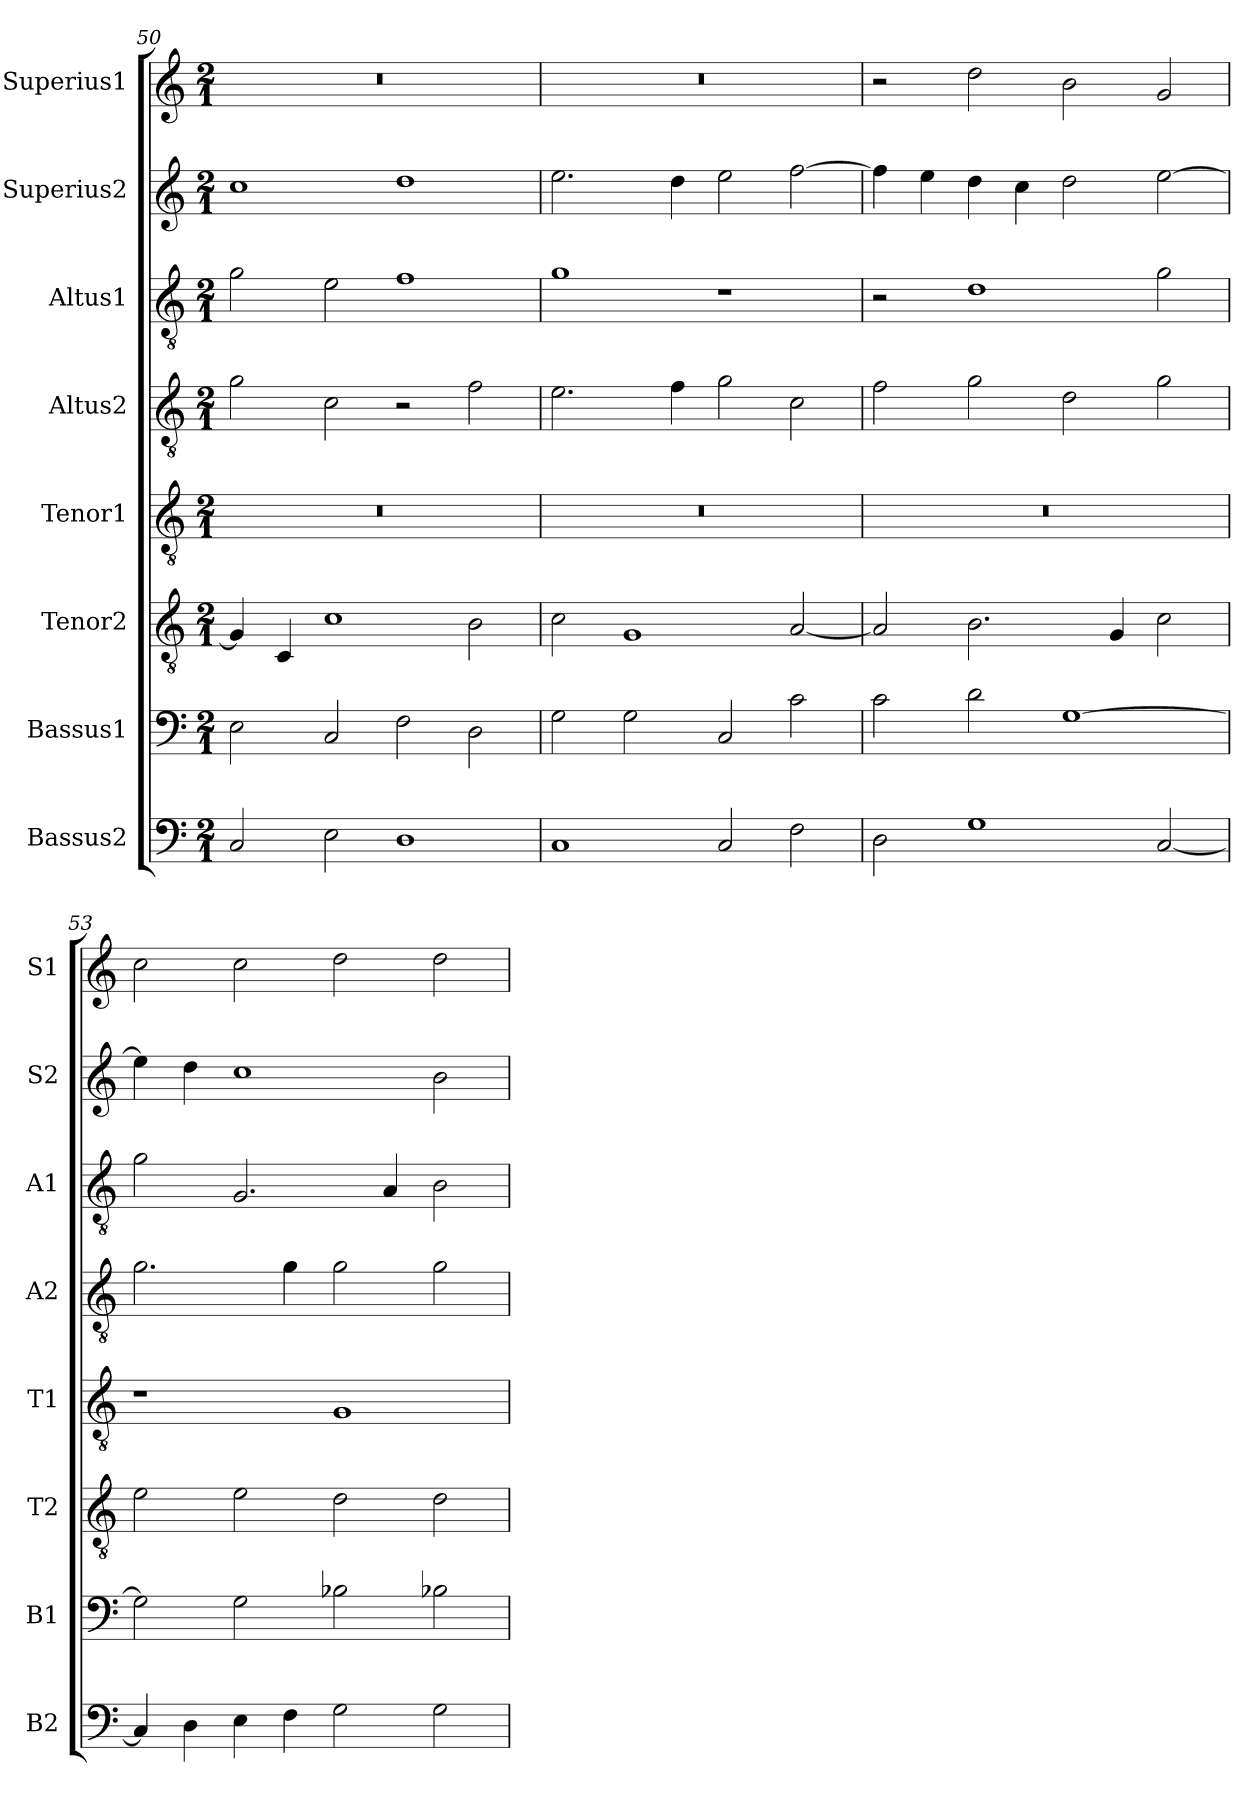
**kern	**kern	**kern	**kern	**kern	**kern	**kern	**kern
*part8	*part7	*part6	*part5	*part4	*part3	*part2	*part1
*staff8	*staff7	*staff6	*staff5	*staff4	*staff3	*staff2	*staff1
*I"Bassus2	*I"Bassus1	*I"Tenor2	*I"Tenor1	*I"Altus2	*I"Altus1	*I"Superius2	*I"Superius1
*I'B2	*I'B1	*I'T2	*I'T1	*I'A2	*I'A1	*I'S2	*I'S1
*clefF4	*clefF4	*clefGv2	*clefGv2	*clefGv2	*clefGv2	*clefG2	*clefG2
*k[]	*k[]	*k[]	*k[]	*k[]	*k[]	*k[]	*k[]
*M2/1	*M2/1	*M2/1	*M2/1	*M2/1	*M2/1	*M2/1	*M2/1
=50	=50	=50	=50	=50	=50	=50	=50
2C	2E	4G]	0r	2g	2g	1cc	0r
.	.	4C	.	.	.	.	.
2E	2C	1c	.	2c	2e	.	.
1D	2F	.	.	2r	1f	1dd	.
.	2D	2B	.	2f	.	.	.
=51	=51	=51	=51	=51	=51	=51	=51
1C	2G	2c	0r	2.e	1g	2.ee	0r
.	2G	1G	.	.	.	.	.
.	.	.	.	4f	.	4dd	.
2C	2C	.	.	2g	1r	2ee	.
2F	2c	[2A	.	2c	.	[2ff	.
=52	=52	=52	=52	=52	=52	=52	=52
2D	2c	2A]	0r	2f	2r	4ff]	2r
.	.	.	.	.	.	4ee	.
1G	2d	2.B	.	2g	1d	4dd	2dd
.	.	.	.	.	.	4cc	.
.	[1G	.	.	2d	.	2dd	2b
.	.	4G	.	.	.	.	.
[2C	.	2c	.	2g	2g	[2ee	2g
=53	=53	=53	=53	=53	=53	=53	=53
4C]	2G]	2e	1r	2.g	2g	4ee]	2cc
4D	.	.	.	.	.	4dd	.
4E	2G	2e	.	.	2.G	1cc	2cc
4F	.	.	.	4g	.	.	.
2G	2B-X	2d	1G	2g	.	.	2dd
.	.	.	.	.	4A	.	.
2G	2B-X	2d	.	2g	2B	2b	2dd
=	=	=	=	=	=	=	=
*-	*-	*-	*-	*-	*-	*-	*-
